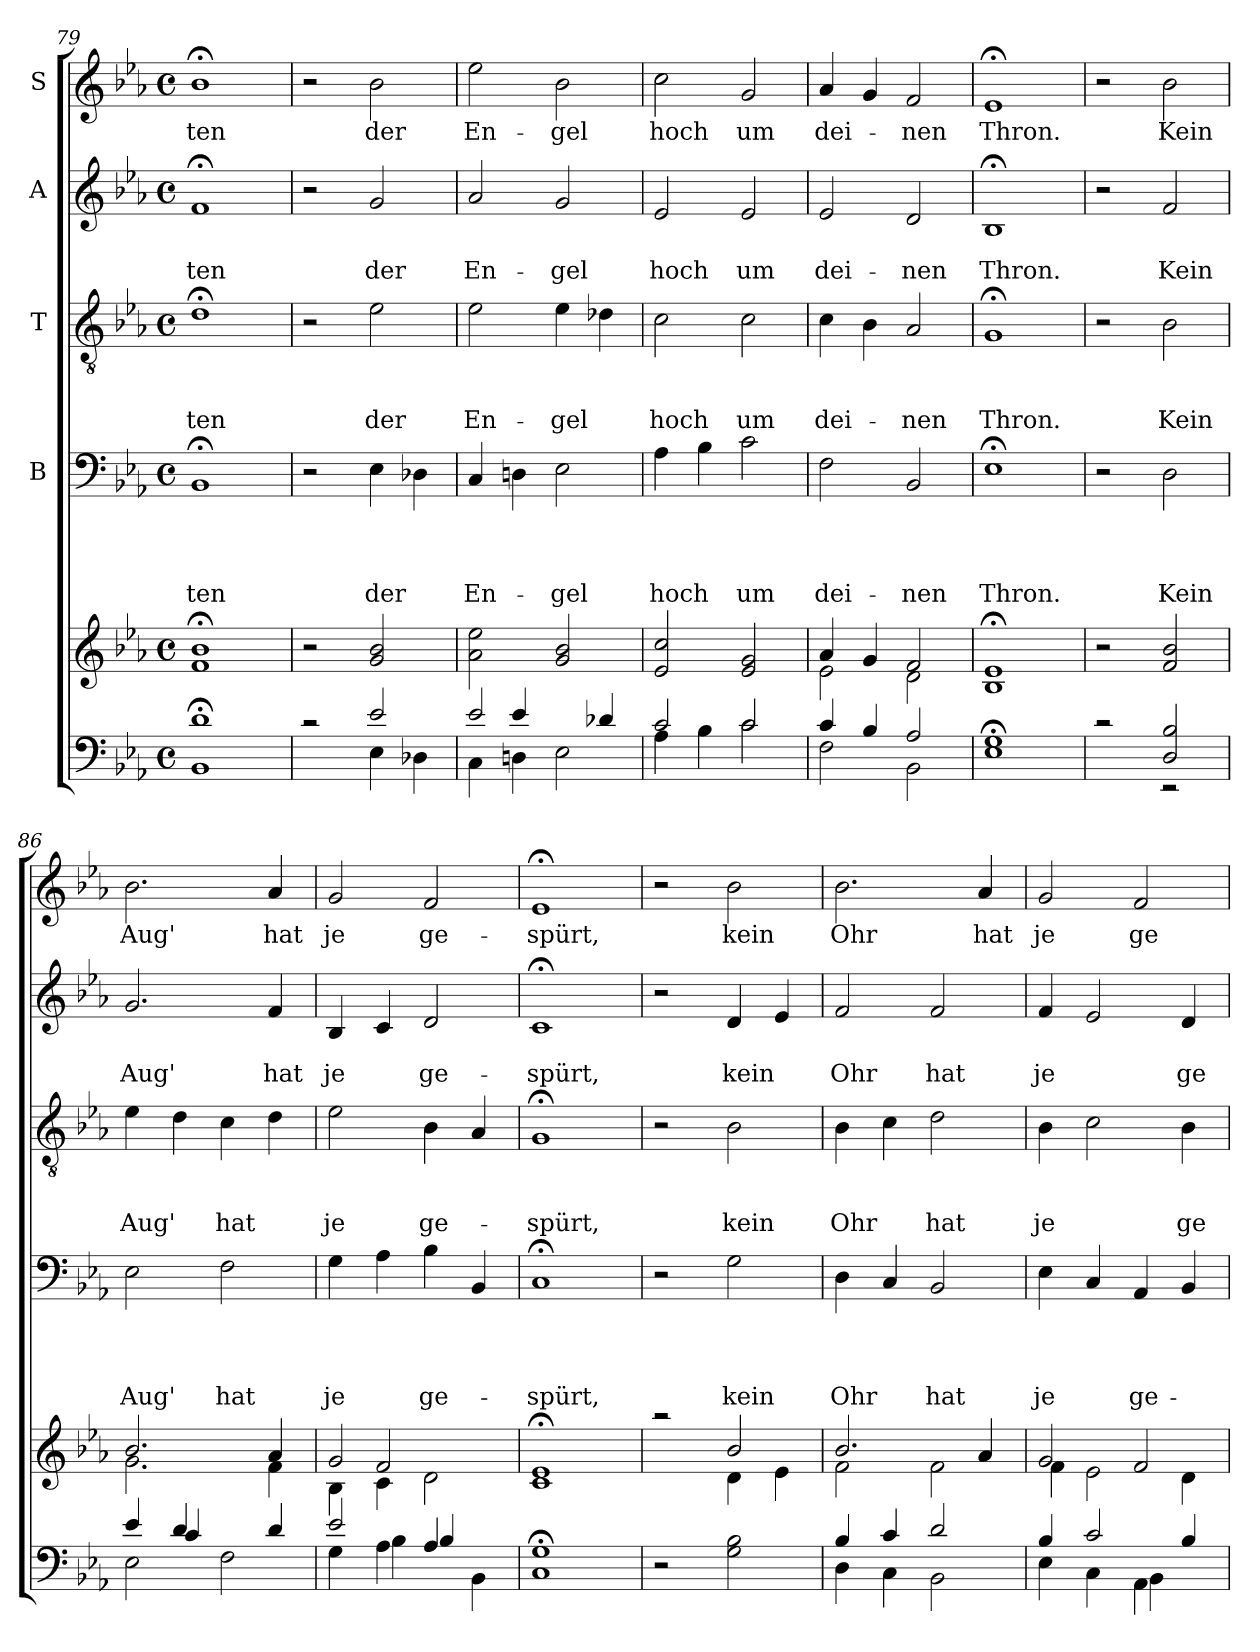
**kern	**kern	**kern	**text	**text	**text	**text	**kern	**text	**text	**text	**kern	**text	**text	**kern	**text
*part5	*part5	*part4	*part4	*part4	*part4	*part4	*part3	*part3	*part3	*part3	*part2	*part2	*part2	*part1	*part1
*staff6	*staff5	*staff4	*staff4	*staff4	*staff4	*staff4	*staff3	*staff3	*staff3	*staff3	*staff2	*staff2	*staff2	*staff1	*staff1
*	*	*I"B	*	*	*	*	*I"T	*	*	*	*I"A	*	*	*I"S	*
*clefF4	*clefG2	*clefF4	*	*	*	*	*clefGv2	*	*	*	*clefG2	*	*	*clefG2	*
*k[b-e-a-]	*k[b-e-a-]	*k[b-e-a-]	*	*	*	*	*k[b-e-a-]	*	*	*	*k[b-e-a-]	*	*	*k[b-e-a-]	*
*E-:	*E-:	*E-:	*	*	*	*	*E-:	*	*	*	*E-:	*	*	*E-:	*
*M4/4	*M4/4	*M4/4	*	*	*	*	*M4/4	*	*	*	*M4/4	*	*	*M4/4	*
*met(c)	*met(c)	*met(c)	*	*	*	*	*met(c)	*	*	*	*met(c)	*	*	*met(c)	*
=79	=79	=79	=79	=79	=79	=79	=79	=79	=79	=79	=79	=79	=79	=79	=79
!	!	!	!	!	!	!LO:LY:b	!	!	!	!LO:LY:b	!	!	!LO:LY:b	!	!LO:LY:b
1BB-;< 1d;<	1f; 1b-;	1BB-;	.	.	.	-ten	1d;<	.	.	-ten	1f;	.	-ten	1b-;<	-ten
=80	=80	=80	=80	=80	=80	=80	=80	=80	=80	=80	=80	=80	=80	=80	=80
*^	*	*	*	*	*	*	*	*	*	*	*	*	*	*	*
2rc	2ryy	2r	2r	.	.	.	.	2r	.	.	.	2r	.	.	2r	.
!	!	!	!	!	!	!	!LO:LY:b	!	!	!	!LO:LY:b	!	!	!LO:LY:b	!	!LO:LY:b
4E-\	2e-/	2g/ 2b-/	4E-\	.	.	.	der	2e-\	.	.	der	2g/	.	der	2b-\	der
4D-X\	.	.	4D-X\	.	.	.	.	.	.	.	.	.	.	.	.	.
=81	=81	=81	=81	=81	=81	=81	=81	=81	=81	=81	=81	=81	=81	=81	=81	=81
*	*^	*	*	*	*	*	*	*	*	*	*	*	*	*	*	*
!	!	!	!	!	!	!	!	!LO:LY:b	!	!	!	!LO:LY:b	!	!	!LO:LY:b	!	!LO:LY:b
2e-/	4C\	4ryy	2a-\ 2ee-\	4C/	.	.	.	En-	2e-\	.	.	En-	2a-/	.	En-	2ee-\	En-
.	4Dn\	4e-/	.	4Dn\	.	.	.	.	.	.	.	.	.	.	.	.	.
!	!	!	!	!	!	!	!	!LO:LY:b	!	!	!	!LO:LY:b	!	!	!LO:LY:b	!	!LO:LY:b
2ryy	2E-\	4ryy	2g/ 2b-/	2E-\	.	.	.	-gel	4e-\	.	.	-gel	2g/	.	-gel	2b-\	-gel
.	.	4d-X/	.	.	.	.	.	.	4d-X\	.	.	.	.	.	.	.	.
=82	=82	=82	=82	=82	=82	=82	=82	=82	=82	=82	=82	=82	=82	=82	=82	=82	=82
!	!	!	!	!	!	!	!	!LO:LY:b	!	!	!	!LO:LY:b	!	!	!LO:LY:b	!	!LO:LY:b
*	*v	*v	*	*	*	*	*	*	*	*	*	*	*	*	*	*	*
2c/	4A-\	2e-/ 2cc/	4A-\	.	.	.	hoch	2c\	.	.	hoch	2e-/	.	hoch	2cc\	hoch
.	4B-\	.	4B-\	.	.	.	.	.	.	.	.	.	.	.	.	.
!	!	!	!	!	!	!	!LO:LY:b	!	!	!	!LO:LY:b	!	!	!LO:LY:b	!	!LO:LY:b
2c\	2c/	2e-/ 2g/	2c\	.	.	.	um	2c\	.	.	um	2e-/	.	um	2g/	um
=83	=83	=83	=83	=83	=83	=83	=83	=83	=83	=83	=83	=83	=83	=83	=83	=83
*	*	*^	*	*	*	*	*	*	*	*	*	*	*	*	*	*
!	!	!	!	!	!	!	!	!LO:LY:b	!	!	!	!LO:LY:b	!	!	!LO:LY:b	!	!LO:LY:b
2F\	4c/	2e-\	4a-/	2F\	.	.	.	dei-	4c\	.	.	dei-	2e-/	.	dei-	4a-/	dei-
.	4B-/	.	4g/	.	.	.	.	.	4B-\	.	.	.	.	.	.	4g/	.
!	!	!	!	!	!	!	!	!LO:LY:b	!	!	!	!LO:LY:b	!	!	!LO:LY:b	!	!LO:LY:b
2BB-\	2A-/	2d\	2f/	2BB-/	.	.	.	-nen	2A-/	.	.	-nen	2d/	.	-nen	2f/	-nen
=84	=84	=84	=84	=84	=84	=84	=84	=84	=84	=84	=84	=84	=84	=84	=84	=84	=84
!	!	!	!	!	!	!	!	!LO:LY:b	!	!	!	!LO:LY:b	!	!	!LO:LY:b	!	!LO:LY:b
*v	*v	*	*	*	*	*	*	*	*	*	*	*	*	*	*	*	*
*	*v	*v	*	*	*	*	*	*	*	*	*	*	*	*	*	*
1E-;< 1G;<	1B-; 1e-;	1E-;<	.	.	.	Thron.	1G;	.	.	Thron.	1B-;	.	Thron.	1e-;	Thron.
!!LO:LB:g=z
=85	=85	=85	=85	=85	=85	=85	=85	=85	=85	=85	=85	=85	=85	=85	=85
*^	*	*	*	*	*	*	*	*	*	*	*	*	*	*	*
2rc	2ryy	2r	2r	.	.	.	.	2r	.	.	.	2r	.	.	2r	.
!	!	!	!	!	!	!	!LO:LY:b	!	!	!	!LO:LY:b	!	!	!LO:LY:b	!	!LO:LY:b
2D/ 2B-/	2rEE	2f/ 2b-/	2D\	.	.	.	Kein	2B-\	.	.	Kein	2f/	.	Kein	2b-\	Kein
=86	=86	=86	=86	=86	=86	=86	=86	=86	=86	=86	=86	=86	=86	=86	=86	=86
*	*^	*^	*	*	*	*	*	*	*	*	*	*	*	*	*	*
!	!	!	!	!	!	!	!	!	!LO:LY:b	!	!	!	!LO:LY:b	!	!	!LO:LY:b	!	!LO:LY:b
2E-\	4e-/	4ryy	2.b-/	2.g\	2E-\	.	.	.	Aug'	4e-\	.	.	Aug'	2.g/	.	Aug'	2.b-\	Aug'
.	4d/	4c/	.	.	.	.	.	.	.	4d\	.	.	.	.	.	.	.	.
!	!	!	!	!	!	!	!	!	!LO:LY:b	!	!	!	!LO:LY:b	!	!	!	!	!
2ryy	2F\	4ryy	.	.	2F\	.	.	.	hat	4c\	.	.	hat	.	.	.	.	.
!	!	!	!	!	!	!	!	!	!	!	!	!	!	!	!	!LO:LY:b	!	!LO:LY:b
.	.	4d/	4f\	4a-/	.	.	.	.	.	4d\	.	.	.	4f/	.	hat	4a-/	hat
=87	=87	=87	=87	=87	=87	=87	=87	=87	=87	=87	=87	=87	=87	=87	=87	=87	=87	=87
*	*	*	*^	*^	*	*	*	*	*	*	*	*	*	*	*	*	*	*
!	!	!	!	!	!	!	!	!	!	!	!LO:LY:b	!	!	!	!LO:LY:b	!	!	!LO:LY:b	!	!LO:LY:b
2e-/	4G\	4ryy	2ryy	2g/	4B-\	4ryy	4G\	.	.	.	je	2e-\	.	.	je	4B-/	.	je	2g/	je
.	4A-\	4B-\	.	.	4c\	2f/	4A-\	.	.	.	.	.	.	.	.	4c/	.	.	.	.
!	!	!	!	!	!	!	!	!	!	!	!LO:LY:b	!	!	!	!LO:LY:b	!	!	!LO:LY:b	!	!LO:LY:b
4A-/	4B-/	4ryy	2ryy	2ryy	2d\	.	4B-\	.	.	.	ge-	4B-\	.	.	ge-	2d/	.	ge-	2f/	ge-
4ryy	4ryy	4BB-\	.	.	.	4ryy	4BB-/	.	.	.	.	4A-/	.	.	.	.	.	.	.	.
=88	=88	=88	=88	=88	=88	=88	=88	=88	=88	=88	=88	=88	=88	=88	=88	=88	=88	=88	=88	=88
!	!	!	!	!	!	!	!	!	!	!	!LO:LY:b	!	!	!	!LO:LY:b	!	!	!LO:LY:b	!	!LO:LY:b
*v	*v	*v	*	*	*	*	*	*	*	*	*	*	*	*	*	*	*	*	*	*
*	*v	*v	*v	*v	*	*	*	*	*	*	*	*	*	*	*	*	*	*
1C;< 1G;<	1c; 1e-;	1C;	.	.	.	-spürt,	1G;	.	.	-spürt,	1c;	.	-spürt,	1e-;	-spürt,
=89	=89	=89	=89	=89	=89	=89	=89	=89	=89	=89	=89	=89	=89	=89	=89
*	*^	*	*	*	*	*	*	*	*	*	*	*	*	*	*
2r	2raa	2ryy	2r	.	.	.	.	2r	.	.	.	2r	.	.	2r	.
!	!	!	!	!	!	!	!LO:LY:b	!	!	!	!LO:LY:b	!	!	!LO:LY:b	!	!LO:LY:b
2G\ 2B-\	2b-/	4d\	2G\	.	.	.	kein	2B-\	.	.	kein	4d/	.	kein	2b-\	kein
.	.	4e-\	.	.	.	.	.	.	.	.	.	4e-/	.	.	.	.
=90	=90	=90	=90	=90	=90	=90	=90	=90	=90	=90	=90	=90	=90	=90	=90	=90
*^	*	*	*	*	*	*	*	*	*	*	*	*	*	*	*	*
!	!	!	!	!	!	!	!	!LO:LY:b	!	!	!	!LO:LY:b	!	!	!LO:LY:b	!	!LO:LY:b
4D\	4B-/	2f\	2.b-/	4D\	.	.	.	Ohr	4B-\	.	.	Ohr	2f/	.	Ohr	2.b-\	Ohr
4C\	4c/	.	.	4C/	.	.	.	.	4c\	.	.	.	.	.	.	.	.
!	!	!	!	!	!	!	!	!LO:LY:b	!	!	!	!LO:LY:b	!	!	!LO:LY:b	!	!
2BB-\	2d/	2f\	.	2BB-/	.	.	.	hat	2d\	.	.	hat	2f/	.	hat	.	.
!	!	!	!	!	!	!	!	!	!	!	!	!	!	!	!	!	!LO:LY:b
.	.	.	4a-/	.	.	.	.	.	.	.	.	.	.	.	.	4a-/	hat
=91	=91	=91	=91	=91	=91	=91	=91	=91	=91	=91	=91	=91	=91	=91	=91	=91	=91
*	*^	*	*	*	*	*	*	*	*	*	*	*	*	*	*	*	*
!	!	!	!	!	!	!	!	!	!LO:LY:b	!	!	!	!LO:LY:b	!	!	!LO:LY:b	!	!LO:LY:b
4E-\	4B-/	2ryy	2g/	4f\	4E-\	.	.	.	je	4B-\	.	.	je	4f/	.	je	2g/	je
4C\	2c/	.	.	2e-\	4C/	.	.	.	.	2c\	.	.	.	2e-/	.	.	.	.
!	!	!	!	!	!	!	!	!	!LO:LY:b	!	!	!	!	!	!	!	!	!LO:LY:b
4AA-\	.	4BB-\	2f/	.	4AA-/	.	.	.	ge-	.	.	.	.	.	.	.	2f/	ge-
!	!	!	!	!	!	!	!	!	!	!	!	!	!LO:LY:b	!	!	!LO:LY:b	!	!
4B-/	4ryy	4ryy	.	4d\	4BB-/	.	.	.	.	4B-\	.	.	ge-	4d/	.	ge-	.	.
*v	*v	*v	*	*	*	*	*	*	*	*	*	*	*	*	*	*	*	*
*	*v	*v	*	*	*	*	*	*	*	*	*	*	*	*	*	*
=	=	=	=	=	=	=	=	=	=	=	=	=	=	=	=
*-	*-	*-	*-	*-	*-	*-	*-	*-	*-	*-	*-	*-	*-	*-	*-
